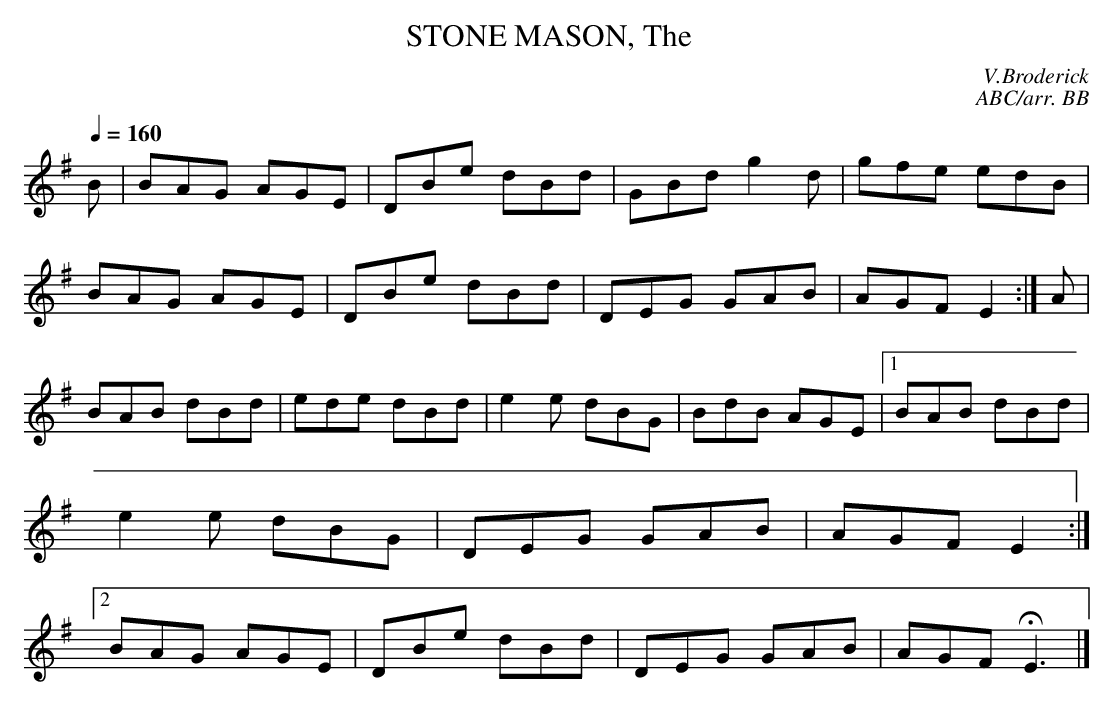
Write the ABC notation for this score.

X:1
T:STONE MASON, The  \
C:V.Broderick\
C:ABC/arr. BB\
M:6/8\
L:1/8\
Q:1/4=160\
K:Em\
B|BAG AGE|DBe dBd|GBd g2d|gfe edB|\
BAG AGE|DBe dBd|DEG GAB|AGF E2:|\
A|BAB dBd|ede dBd|e2e dBG|BdB AGE|\
[1 BAB dBd|e2e dBG|DEG GAB|AGF E2:|\
[2 BAG AGE|DBe dBd|DEG GAB|AGF HE3|]\
\
\
